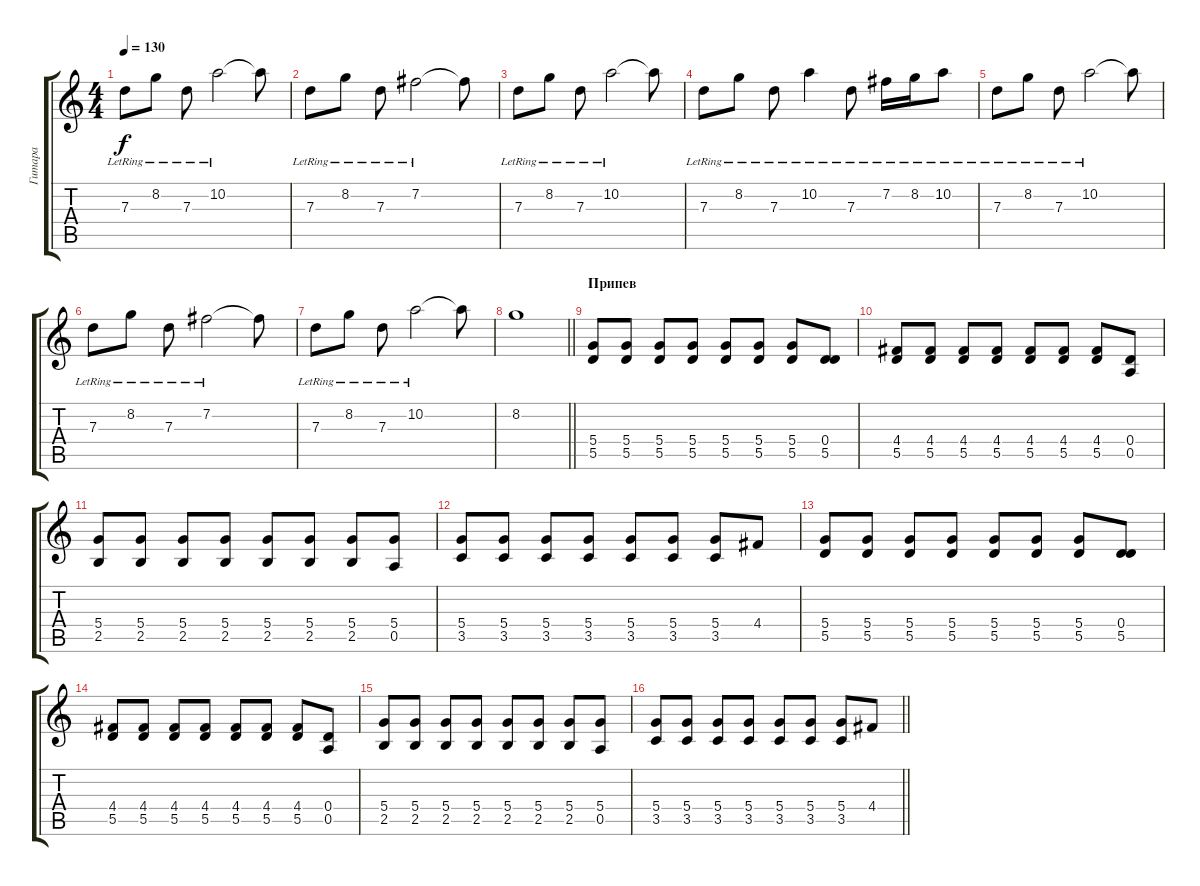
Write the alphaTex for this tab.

\track ("Гитара" "Гитара") {instrument acousticguitarsteel}
\staff {score tabs}
\tuning (E4 B3 G3 D3 A2 E2) {hide}
\ts (4 4)
\tempo 130
\clef g2
\ks c
7.3{lr}.8{dy f volume 12 instrument acousticgrandpiano} 8.2{lr}.8 7.3{lr}.8 10.2{lr}.2 10.2{t}.8 |
7.3{lr}.8 8.2{lr}.8 7.3{lr}.8 7.2{lr}.2 7.2{t}.8 |
7.3{lr}.8 8.2{lr}.8 7.3{lr}.8 10.2{lr}.2 10.2{t}.8 |
7.3{lr}.8 8.2{lr}.8 7.3{lr}.8 10.2{lr}.4 7.3{lr}.8 7.2{lr}.16 8.2{lr}.16 10.2{lr}.8 |
7.3{lr}.8 8.2{lr}.8 7.3{lr}.8 10.2{lr}.2 10.2{t}.8 |
7.3{lr}.8 8.2{lr}.8 7.3{lr}.8 7.2{lr}.2 7.2{t}.8 |
7.3{lr}.8 8.2{lr}.8 7.3{lr}.8 10.2{lr}.2 10.2{t}.8 |
\barLineRight lightlight
8.2.1 |
\section ("" "Припев")
(5.4 5.5).8{volume 12 instrument distortionguitar} (5.4 5.5).8 (5.4 5.5).8 (5.4 5.5).8 (5.4 5.5).8 (5.4 5.5).8 (5.4 5.5).8 (0.4 5.5).8 |
(4.4 5.5).8 (4.4 5.5).8 (4.4 5.5).8 (4.4 5.5).8 (4.4 5.5).8 (4.4 5.5).8 (4.4 5.5).8 (0.4 0.5).8 |
(5.4 2.5).8 (5.4 2.5).8 (5.4 2.5).8 (5.4 2.5).8 (5.4 2.5).8 (5.4 2.5).8 (5.4 2.5).8 (5.4 0.5).8 |
(5.4 3.5).8 (5.4 3.5).8 (5.4 3.5).8 (5.4 3.5).8 (5.4 3.5).8 (5.4 3.5).8 (5.4 3.5).8 4.4.8 |
(5.4 5.5).8 (5.4 5.5).8 (5.4 5.5).8 (5.4 5.5).8 (5.4 5.5).8 (5.4 5.5).8 (5.4 5.5).8 (0.4 5.5).8 |
(4.4 5.5).8 (4.4 5.5).8 (4.4 5.5).8 (4.4 5.5).8 (4.4 5.5).8 (4.4 5.5).8 (4.4 5.5).8 (0.4 0.5).8 |
(5.4 2.5).8 (5.4 2.5).8 (5.4 2.5).8 (5.4 2.5).8 (5.4 2.5).8 (5.4 2.5).8 (5.4 2.5).8 (5.4 0.5).8 |
\barLineRight lightlight
(5.4 3.5).8 (5.4 3.5).8 (5.4 3.5).8 (5.4 3.5).8 (5.4 3.5).8 (5.4 3.5).8 (5.4 3.5).8 4.4.8
